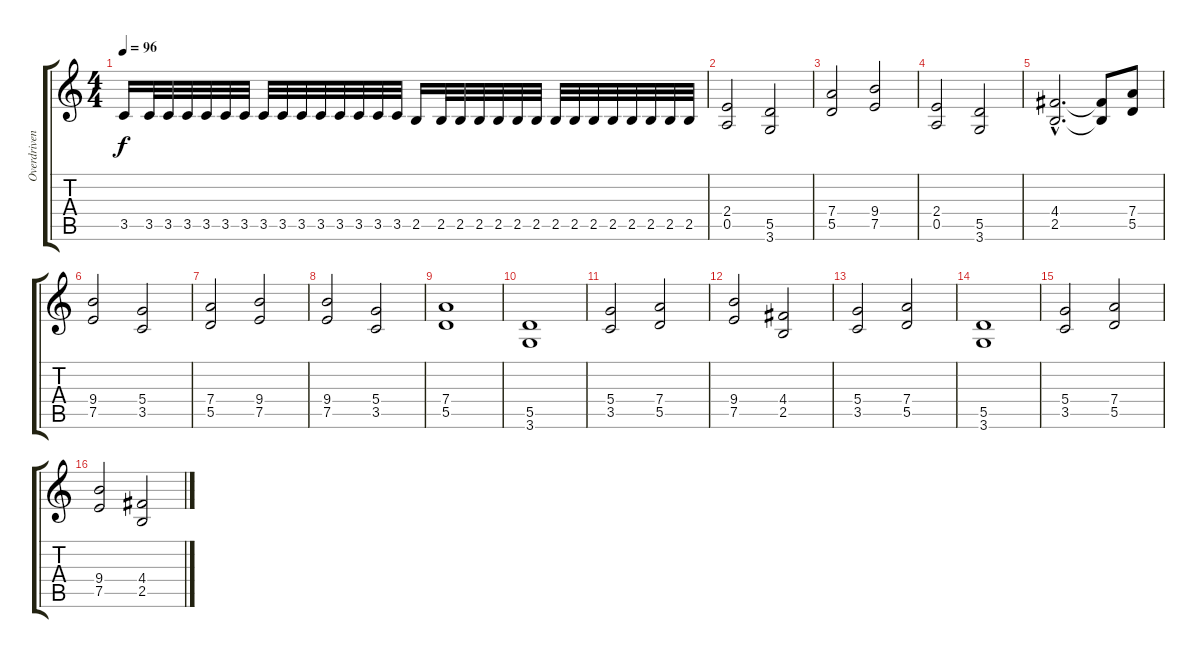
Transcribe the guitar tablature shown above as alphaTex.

\track ("Overdriven" "Overdriven") {instrument overdrivenguitar}
\staff {score tabs}
\tuning (E4 B3 G3 D3 A2 E2) {hide}
\ts (4 4)
\tempo 96
\clef g2
\ks c
3.5.16{dy f} 3.5.32 3.5.32 3.5.32 3.5.32 3.5.32 3.5.32 3.5.32 3.5.32 3.5.32 3.5.32 3.5.32 3.5.32 3.5.32 3.5.32 2.5.16 2.5.32 2.5.32 2.5.32 2.5.32 2.5.32 2.5.32 2.5.32 2.5.32 2.5.32 2.5.32 2.5.32 2.5.32 2.5.32 2.5.32 |
(2.4 0.5).2 (5.5 3.6).2 |
(7.4 5.5).2 (9.4 7.5).2 |
(2.4 0.5).2 (5.5 3.6).2 |
(4.4{hac} 2.5{hac}).2{d} (4.4{t} 2.5{t}).8 (7.4 5.5).8 |
(9.4 7.5).2 (5.4 3.5).2 |
(7.4 5.5).2 (9.4 7.5).2 |
(9.4 7.5).2 (5.4 3.5).2 |
(7.4 5.5).1 |
(5.5 3.6).1 |
(5.4 3.5).2 (7.4 5.5).2 |
(9.4 7.5).2 (4.4 2.5).2 |
(5.4 3.5).2 (7.4 5.5).2 |
(5.5 3.6).1 |
(5.4 3.5).2 (7.4 5.5).2 |
(9.4 7.5).2 (4.4 2.5).2
